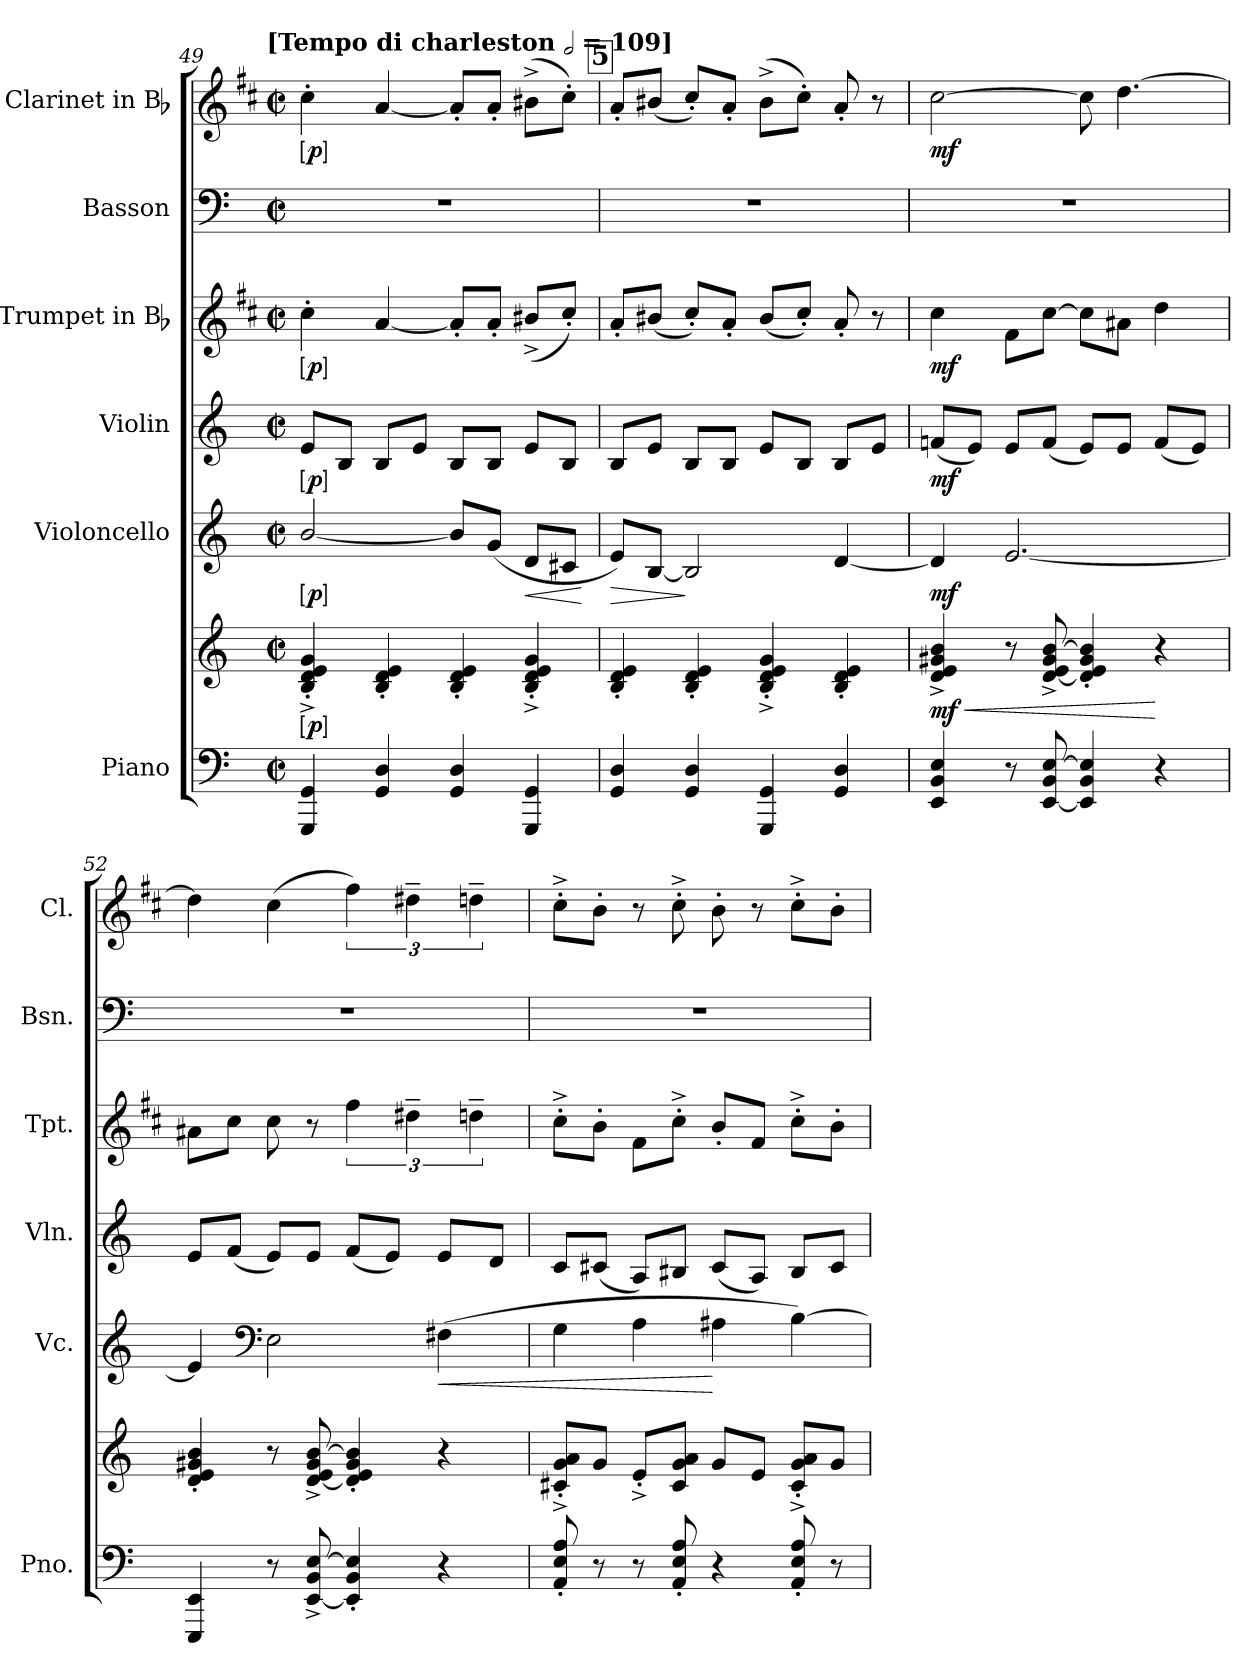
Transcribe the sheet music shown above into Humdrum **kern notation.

**kern	**kern	**dynam	**kern	**dynam	**kern	**dynam	**kern	**dynam	**kern	**kern	**dynam
*part6	*part6	*part6	*part5	*part5	*part4	*part4	*part3	*part3	*part2	*part1	*part1
*staff7	*staff6	*staff6/7	*staff5	*staff5	*staff4	*staff4	*staff3	*staff3	*staff2	*staff1	*staff1
*I"Piano	*	*	*I"Violoncello	*	*I"Violin	*	*I"Trumpet in Bb	*	*I"Basson	*I"Clarinet in Bb	*
*I'Pno.	*	*	*I'Vc.	*	*I'Vln.	*	*I'Tpt.	*	*I'Bsn.	*I'Cl.	*
*clefF4	*clefG2	*	*clefG2	*	*clefG2	*	*clefG2	*	*clefF4	*clefG2	*
*	*	*	*	*	*	*	*ITrd1c2	*	*	*ITrd1c2	*
*k[]	*k[]	*	*k[]	*	*k[]	*	*k[]	*	*k[]	*k[]	*
*C:	*C:	*	*C:	*	*C:	*	*C:	*	*C:	*C:	*
!!LO:TX:omd:t=[Tempo di charleston [half] = 109]
*M4/4	*M4/4	*	*M4/4	*	*M4/4	*	*M4/4	*	*M4/4	*M4/4	*
*met(c|)	*met(c|)	*	*met(c|)	*	*met(c|)	*	*met(c|)	*	*met(c|)	*met(c|)	*
*MM109	*MM109	*	*MM109	*	*MM109	*	*MM109	*	*MM109	*MM109	*
=49	=49	=49	=49	=49	=49	=49	=49	=49	=49	=49	=49
!	!	!LO:DY:ed=brack	!	!LO:DY:ed=brack	!	!LO:DY:ed=brack	!	!LO:DY:ed=brack	!	!	!LO:DY:ed=brack
4GGG 4GG	4B'^> 4d'^> 4e'^> 4g'^>	p	[2b/	p	8eL	p	4b'	p	1r	4b'	p
.	.	.	.	.	8BJ	.	.	.	.	.	.
4GG 4D	4B' 4d' 4e'	.	.	.	8BL	.	[4g	.	.	[4g	.
.	.	.	.	.	8eJ	.	.	.	.	.	.
4GG 4D	4B' 4d' 4e'	.	8bL]	.	8BL	.	8g'L]	.	.	8g'L]	.
.	.	.	(8gJ	.	8BJ	.	8g'J	.	.	8g'J	.
!	!	!	!	!LO:HP:b	!	!	!	!	!	!	!
4GGG 4GG	4B'^> 4d'^> 4e'^> 4g'^>	.	8dL	<	8eL	.	(8a#X^/L	.	.	(8a#X^L	.
.	.	.	8c#XJ	.	8BJ	.	8b'J)	.	.	8b'J)	.
.	.	.	.	[	.	.	.	.	.	.	.
!!LO:REH:place=s1:t=5
=50	=50	=50	=50	=50	=50	=50	=50	=50	=50	=50	=50
!	!	!	!	!LO:HP:b	!	!	!	!	!	!	!
4GG 4D	4B' 4d' 4e'	.	8eL)	>	8BL	.	8g'L	.	1r	8g'L	.
.	.	.	[8BJ	.	8eJ	.	(8a#XJ	.	.	(8a#XJ	.
4GG 4D	4B' 4d' 4e'	.	2B]	]	8BL	.	8b'/L)	.	.	8b'/L)	.
.	.	.	.	.	8BJ	.	8g'J	.	.	8g'J	.
4GGG 4GG	4B'^> 4d'^> 4e'^> 4g'^>	.	.	.	8eL	.	(8a#/L	.	.	(8a#^L	.
.	.	.	.	.	8BJ	.	8b'J)	.	.	8b'J)	.
4GG 4D	4B' 4d' 4e'	.	[4d	.	8BL	.	8g'	.	.	8g'	.
.	.	.	.	.	8eJ	.	8r	.	.	8r	.
=51	=51	=51	=51	=51	=51	=51	=51	=51	=51	=51	=51
4EE 4BB 4E	4d^> 4e^> 4g#X^> 4b^>	< mf	4d]	mf	(8fnL	mf	4b	mf	1r	[2b	mf
.	.	.	.	.	8eJ)	.	.	.	.	.	.
8r	8r	.	[2.e	.	8eL	.	8e\L	.	.	.	.
[8EE 8BB [8E	[8d^> 8e^> 8g#^> [8b^>	.	.	.	(8fJ	.	[8bJ	.	.	.	.
4EE] 4BB 4E]	4d]' 4e' 4g#' 4b]'	.	.	.	8eL)	.	8bL]	.	.	8b]	.
.	.	.	.	.	8eJ	.	8g#XJ	.	.	[4.cc	.
4r	4r	[	.	.	(8fL	.	4cc	.	.	.	.
.	.	.	.	.	8eJ)	.	.	.	.	.	.
=52	=52	=52	=52	=52	=52	=52	=52	=52	=52	=52	=52
4EEE 4EE	4d' 4e' 4g#X' 4b'	.	4e]	.	8eL	.	8g#XL	.	1r	4cc]	.
.	.	.	.	.	(8fJ	.	8bJ	.	.	.	.
*	*	*	*clefF4	*	*	*	*	*	*	*	*
8r	8r	.	2E	.	8eL)	.	8b	.	.	(4b	.
[8EE^> 8BB^> [8E^>	[8d^> 8e^> 8g#^> [8b^>	.	.	.	8eJ	.	8r	.	.	.	.
4EE]' 4BB' 4E]'	4d]' 4e' 4g#' 4b]'	.	.	.	(8fL	.	6ee	.	.	6ee)	.
.	.	.	.	.	8eJ)	.	.	.	.	.	.
.	.	.	.	.	.	.	6cc#X~	.	.	6cc#X~	.
!	!	!	!	!LO:HP:b	!	!	!	!	!	!	!
4r	4r	.	(4F#X	<	8eL	.	.	.	.	.	.
.	.	.	.	.	.	.	6ccn~	.	.	6ccn~	.
.	.	.	.	.	8dJ	.	.	.	.	.	.
=53	=53	=53	=53	=53	=53	=53	=53	=53	=53	=53	=53
8AA'/ 8E'/ 8A'/	8c#X'^> 8g'^> 8a'^>L	.	4G	.	8cL	.	8b'^L	.	1r	8b'^L	.
8r	8gJ	.	.	.	(8c#XJ	.	8a'J	.	.	8a'J	.
8r	8e'^>L	.	4A	.	8AL)	.	8e\L	.	.	8r	.
8AA'/ 8E'/ 8A'/	8c# 8g 8aJ	.	.	.	8B#XJ	.	8b'^J	.	.	8b'^	.
4r	8gL	.	4A#X	[	(8c#L	.	8a'L	.	.	8a'	.
.	8eJ	.	.	.	8AJ)	.	8eJ	.	.	8r	.
8AA'/ 8E'/ 8A'/	8c#'^> 8g'^> 8a'^>L	.	[4B)	.	8B#L	.	8b'^L	.	.	8b'^L	.
8r	8gJ	.	.	.	8c#J	.	8a'J	.	.	8a'J	.
=	=	=	=	=	=	=	=	=	=	=	=
*-	*-	*-	*-	*-	*-	*-	*-	*-	*-	*-	*-
